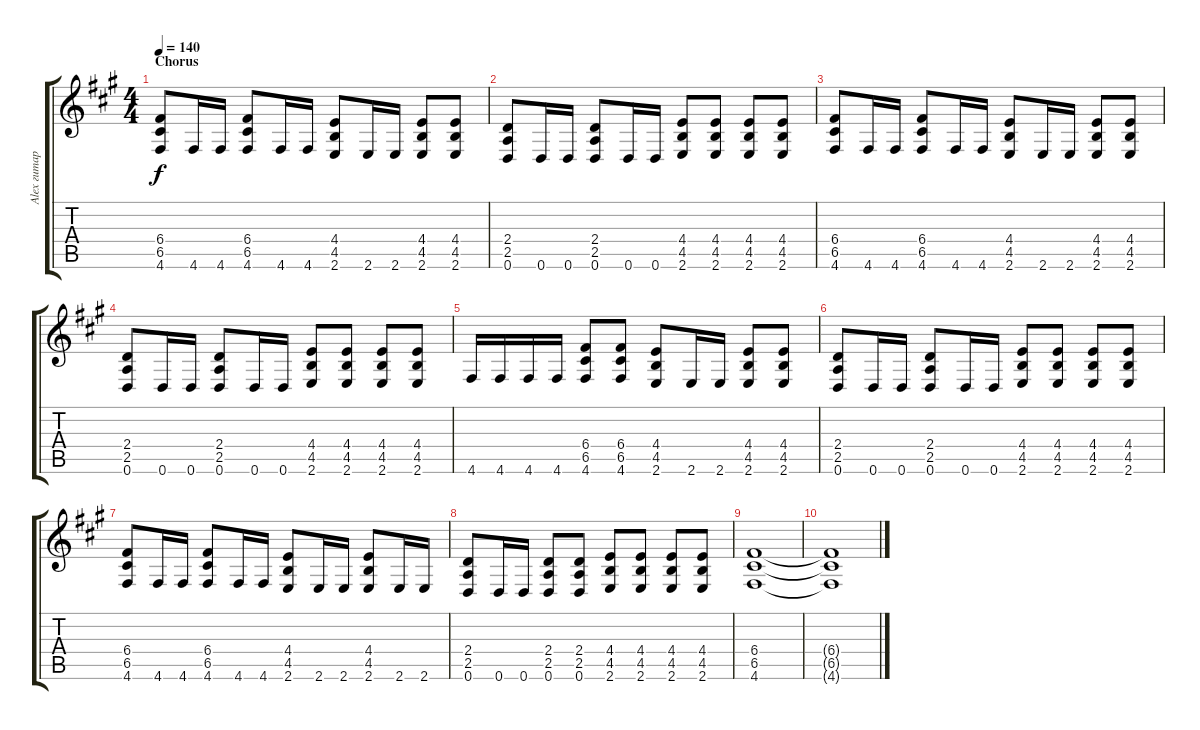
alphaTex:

\track ("Alex гитара" "Alex гитар") {instrument distortionguitar}
\staff {score tabs}
\tuning (D4 A3 F3 C3 G2 D2) {hide}
\ts (4 4)
\section ("" "Chorus")
\tempo 140
\clef g2
\ks f#minor
(6.4 6.5 4.6).8{dy f} 4.6.16 4.6.16 (6.4 6.5 4.6).8 4.6.16 4.6.16 (4.4 4.5 2.6).8 2.6.16 2.6.16 (4.4 4.5 2.6).8 (4.4 4.5 2.6).8 |
(2.4 2.5 0.6).8 0.6.16 0.6.16 (2.4 2.5 0.6).8 0.6.16 0.6.16 (4.4 4.5 2.6).8 (4.4 4.5 2.6).8 (4.4 4.5 2.6).8 (4.4 4.5 2.6).8 |
(6.4 6.5 4.6).8 4.6.16 4.6.16 (6.4 6.5 4.6).8 4.6.16 4.6.16 (4.4 4.5 2.6).8 2.6.16 2.6.16 (4.4 4.5 2.6).8 (4.4 4.5 2.6).8 |
(2.4 2.5 0.6).8 0.6.16 0.6.16 (2.4 2.5 0.6).8 0.6.16 0.6.16 (4.4 4.5 2.6).8 (4.4 4.5 2.6).8 (4.4 4.5 2.6).8 (4.4 4.5 2.6).8 |
4.6.16 4.6.16 4.6.16 4.6.16 (6.4 6.5 4.6).8 (6.4 6.5 4.6).8 (4.4 4.5 2.6).8 2.6.16 2.6.16 (4.4 4.5 2.6).8 (4.4 4.5 2.6).8 |
(2.4 2.5 0.6).8 0.6.16 0.6.16 (2.4 2.5 0.6).8 0.6.16 0.6.16 (4.4 4.5 2.6).8 (4.4 4.5 2.6).8 (4.4 4.5 2.6).8 (4.4 4.5 2.6).8 |
(6.4 6.5 4.6).8 4.6.16 4.6.16 (6.4 6.5 4.6).8 4.6.16 4.6.16 (4.4 4.5 2.6).8 2.6.16 2.6.16 (4.4 4.5 2.6).8 2.6.16 2.6.16 |
(2.4 2.5 0.6).8 0.6.16 0.6.16 (2.4 2.5 0.6).8 (2.4 2.5 0.6).8 (4.4 4.5 2.6).8 (4.4 4.5 2.6).8 (4.4 4.5 2.6).8 (4.4 4.5 2.6).8 |
(6.4 6.5 4.6).1 |
(6.4{t} 6.5{t} 4.6{t}).1
